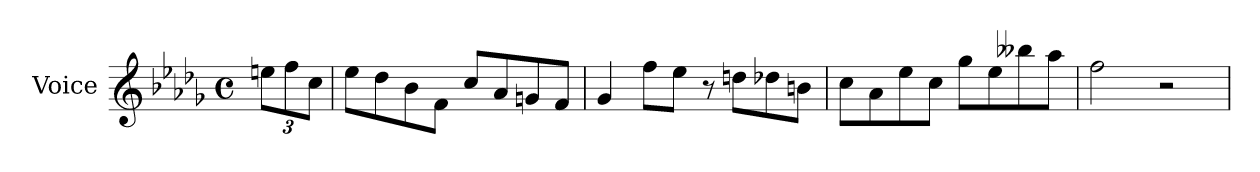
**kern
*part1
*staff1
*I"Voice
*I'Voice
*clefG2
*k[b-e-a-d-g-]
*M4/4
*met(c)
=
12een\L
12ff\
12cc\J
=1
8ee-\L
8dd-\
8b-\
8f\J
8cc/L
8a-/
8gn/
8f/J
=2
4g-/
8ff\L
8ee-\J
8r
8ddn\L
8dd-X\
8bn\J
=3
8cc\L
8a-\
8ee-\
8cc\J
8gg-\L
8ee-\
8bb--X\
8aa-\J
=4
2ff\
2rcc
=
*-
